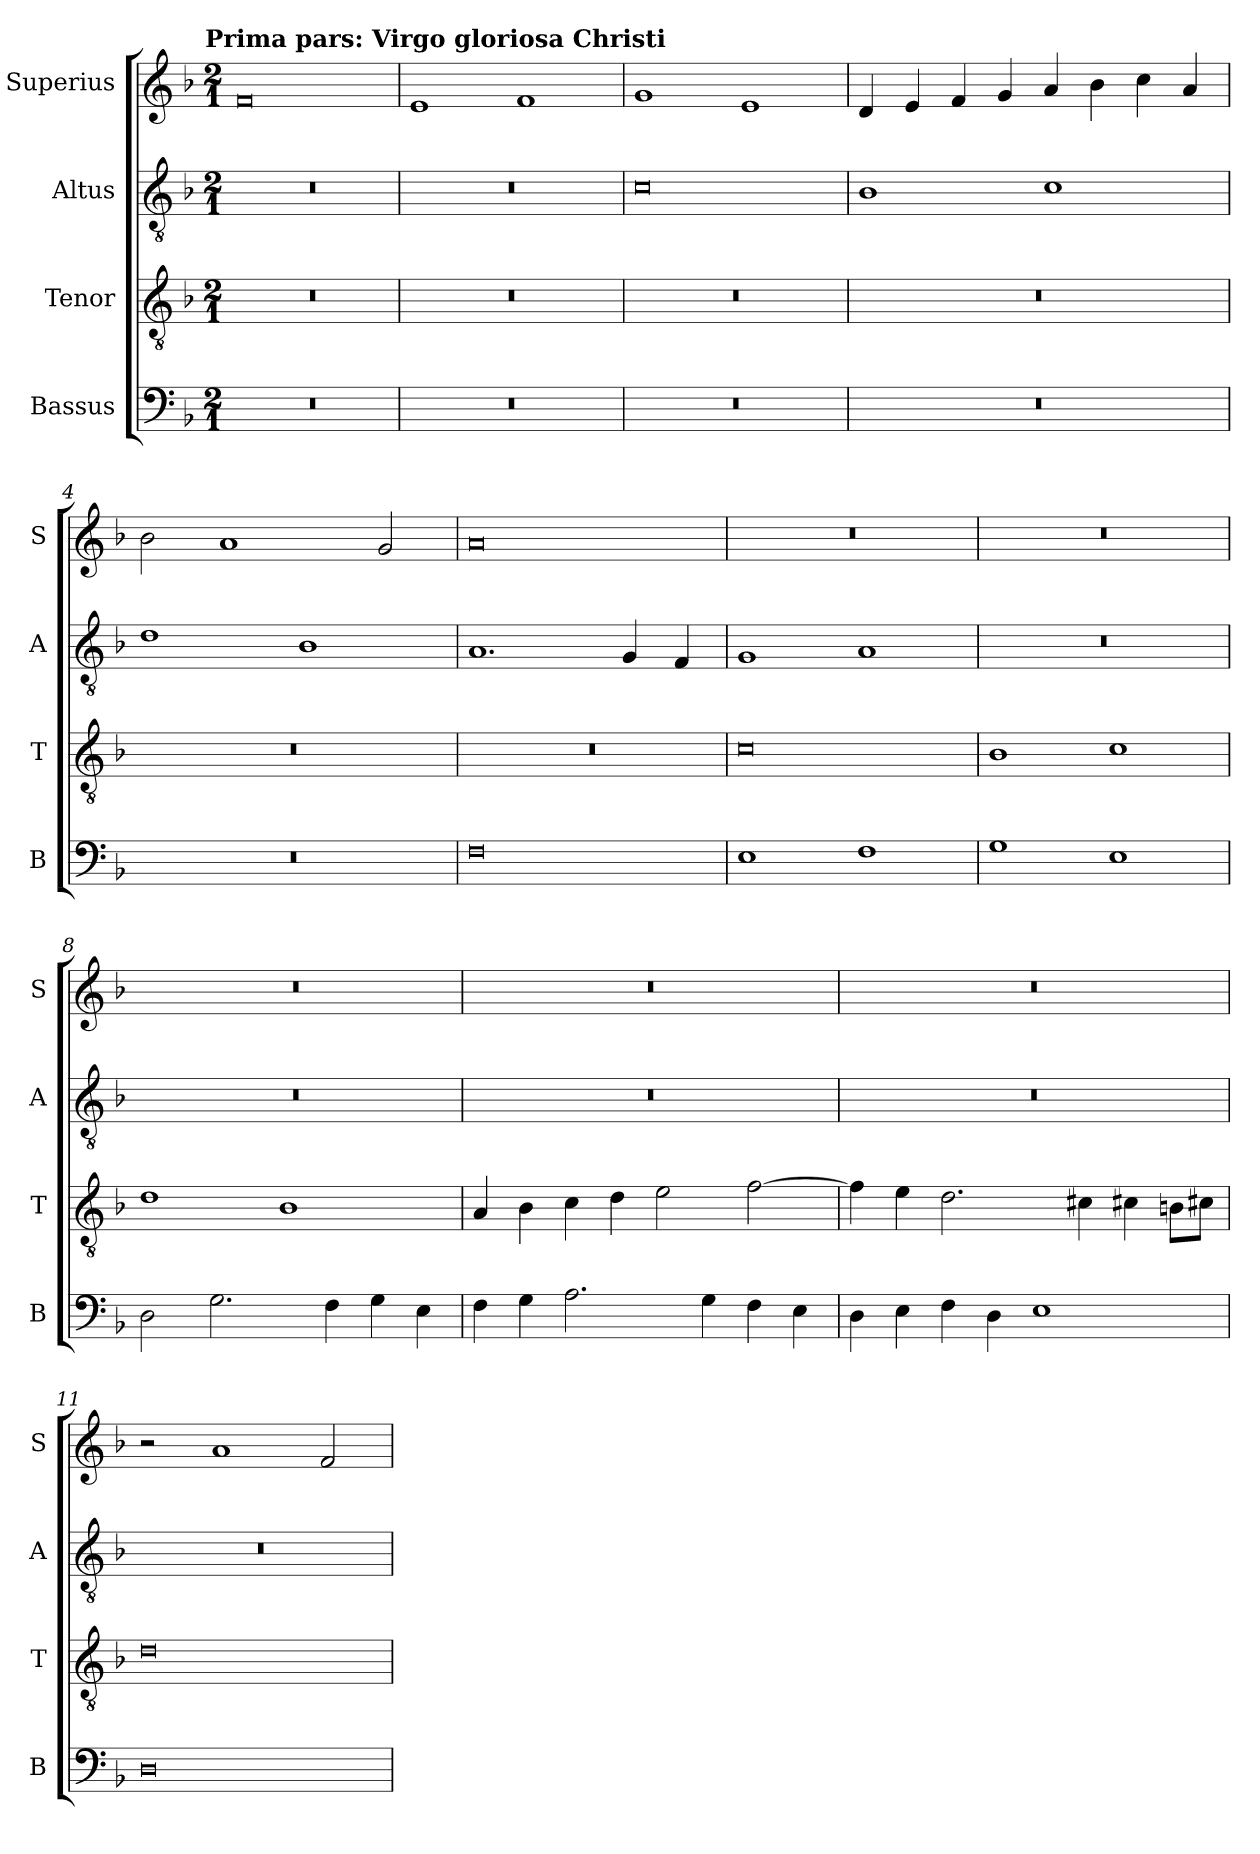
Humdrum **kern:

**kern	**kern	**kern	**kern
*part4	*part3	*part2	*part1
*staff4	*staff3	*staff2	*staff1
*I"Bassus	*I"Tenor	*I"Altus	*I"Superius
*I'B	*I'T	*I'A	*I'S
*clefF4	*clefGv2	*clefGv2	*clefG2
*k[b-]	*k[b-]	*k[b-]	*k[b-]
*F:	*F:	*F:	*F:
!!LO:TX:omd:t=Prima pars&colon; Virgo gloriosa Christi
*M2/1	*M2/1	*M2/1	*M2/1
=	=	=	=
0r	0r	0r	0f
=1	=1	=1	=1
0r	0r	0r	1e
.	.	.	1f
=2	=2	=2	=2
0r	0r	0c	1g
.	.	.	1e
=3	=3	=3	=3
0r	0r	1B-	4d
.	.	.	4e
.	.	.	4f
.	.	.	4g
.	.	1c	4a
.	.	.	4b-
.	.	.	4cc
.	.	.	4a
=4	=4	=4	=4
0r	0r	1d	2b-
.	.	.	1a
.	.	1B-	.
.	.	.	2g
=5	=5	=5	=5
0F	0r	1.A	0a
.	.	4G	.
.	.	4F	.
=6	=6	=6	=6
1E	0c	1G	0r
1F	.	1A	.
=7	=7	=7	=7
1G	1B-	0r	0r
1E	1c	.	.
=8	=8	=8	=8
2D	1d	0r	0r
2.G	.	.	.
.	1B-	.	.
4F	.	.	.
4G	.	.	.
4E	.	.	.
=9	=9	=9	=9
4F	4A	0r	0r
4G	4B-	.	.
2.A	4c	.	.
.	4d	.	.
.	2e	.	.
4G	.	.	.
4F	[2f	.	.
4E	.	.	.
=10	=10	=10	=10
4D	4f]	0r	0r
4E	4e	.	.
4F	2.d	.	.
4D	.	.	.
1E	.	.	.
.	4c#X	.	.
.	4c#X	.	.
.	8BnL	.	.
.	8c#XJ	.	.
=11	=11	=11	=11
0D	0d	0r	2r
.	.	.	1a
.	.	.	2f
=	=	=	=
*-	*-	*-	*-
